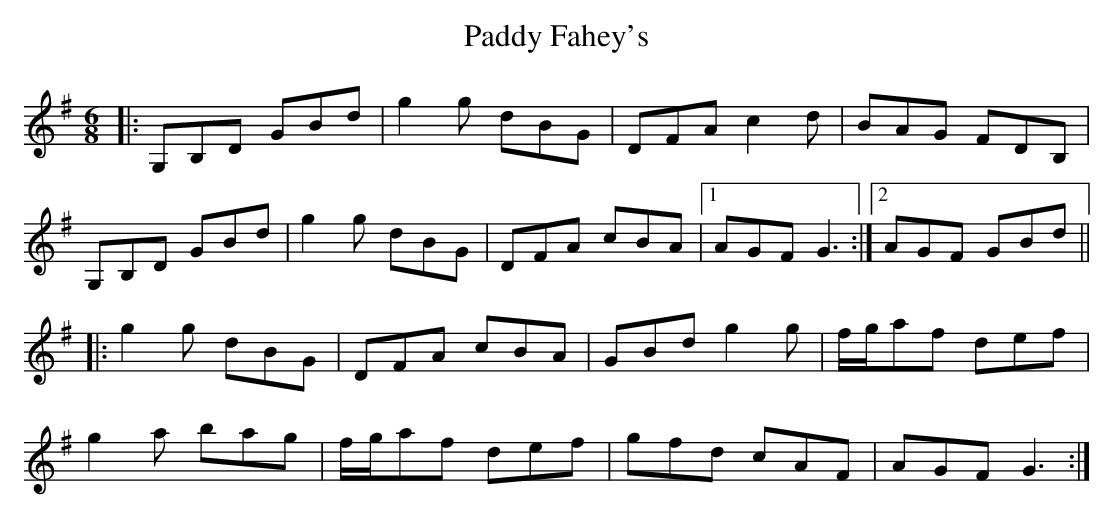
X:1
T: Paddy Fahey's
M: 6/8
L: 1/8
K: Gmaj
|:G,B,D GBd|g2g dBG|DFA c2d|BAG FDB,|
G,B,D GBd|g2g dBG|DFA cBA|1 AGF G3:|2 AGF GBd||
|:g2g dBG|DFA cBA|GBd g2g|f/g/af def|
g2a bag|f/g/af def|gfd cAF|AGF G3:|
